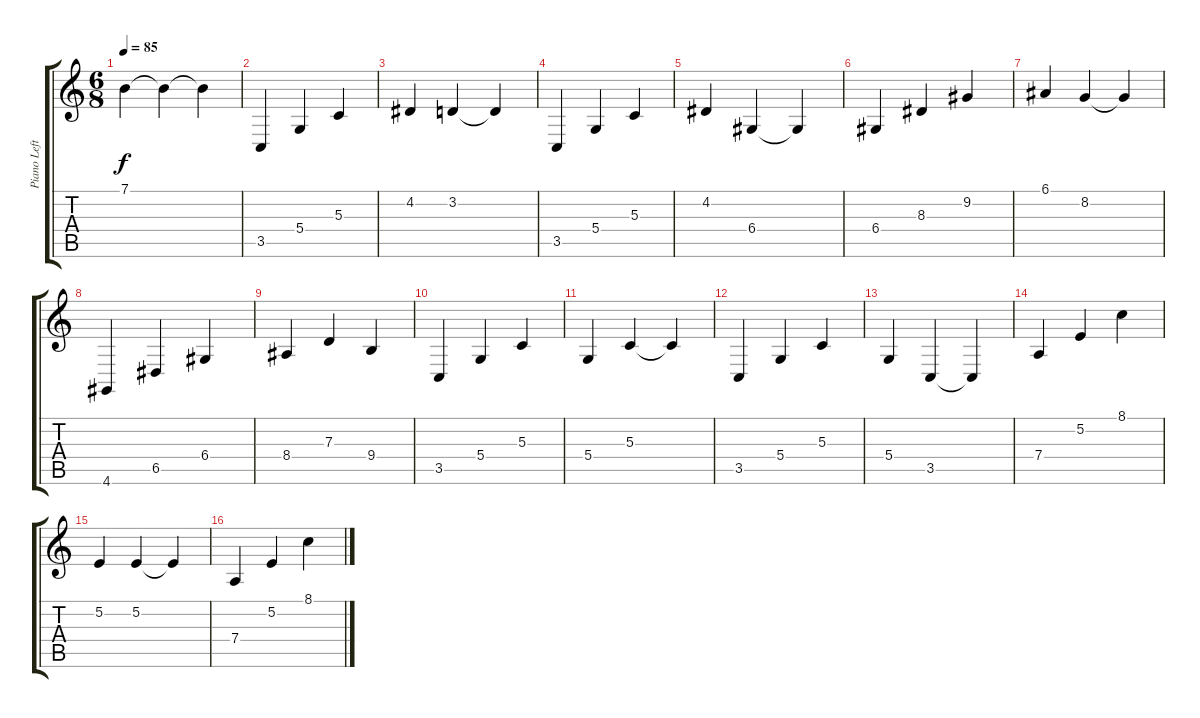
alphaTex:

\track ("Piano Left Hand" "Piano Left") {instrument brightacousticpiano}
\staff {score tabs}
\tuning (E4 B3 G3 D3 A2 E2) {hide}
\ts (6 8)
\tempo 85
\clef g2
\ks c
7.1{t}.4{dy f} 7.1{t}.4 7.1{t}.4 |
3.5.4 5.4.4 5.3.4 |
4.2.4 3.2.4 3.2{t}.4 |
3.5.4 5.4.4 5.3.4 |
4.2.4 6.4.4 6.4{t}.4 |
6.4.4 8.3.4 9.2.4 |
6.1.4 8.2.4 8.2{t}.4 |
4.6.4 6.5.4 6.4.4 |
8.4.4 7.3.4 9.4.4 |
3.5.4 5.4.4 5.3.4 |
5.4.4 5.3.4 5.3{t}.4 |
3.5.4 5.4.4 5.3.4 |
5.4.4 3.5.4 3.5{t}.4 |
7.4.4 5.2.4 8.1.4 |
5.2.4 5.2.4 5.2{t}.4 |
7.4.4 5.2.4 8.1.4
